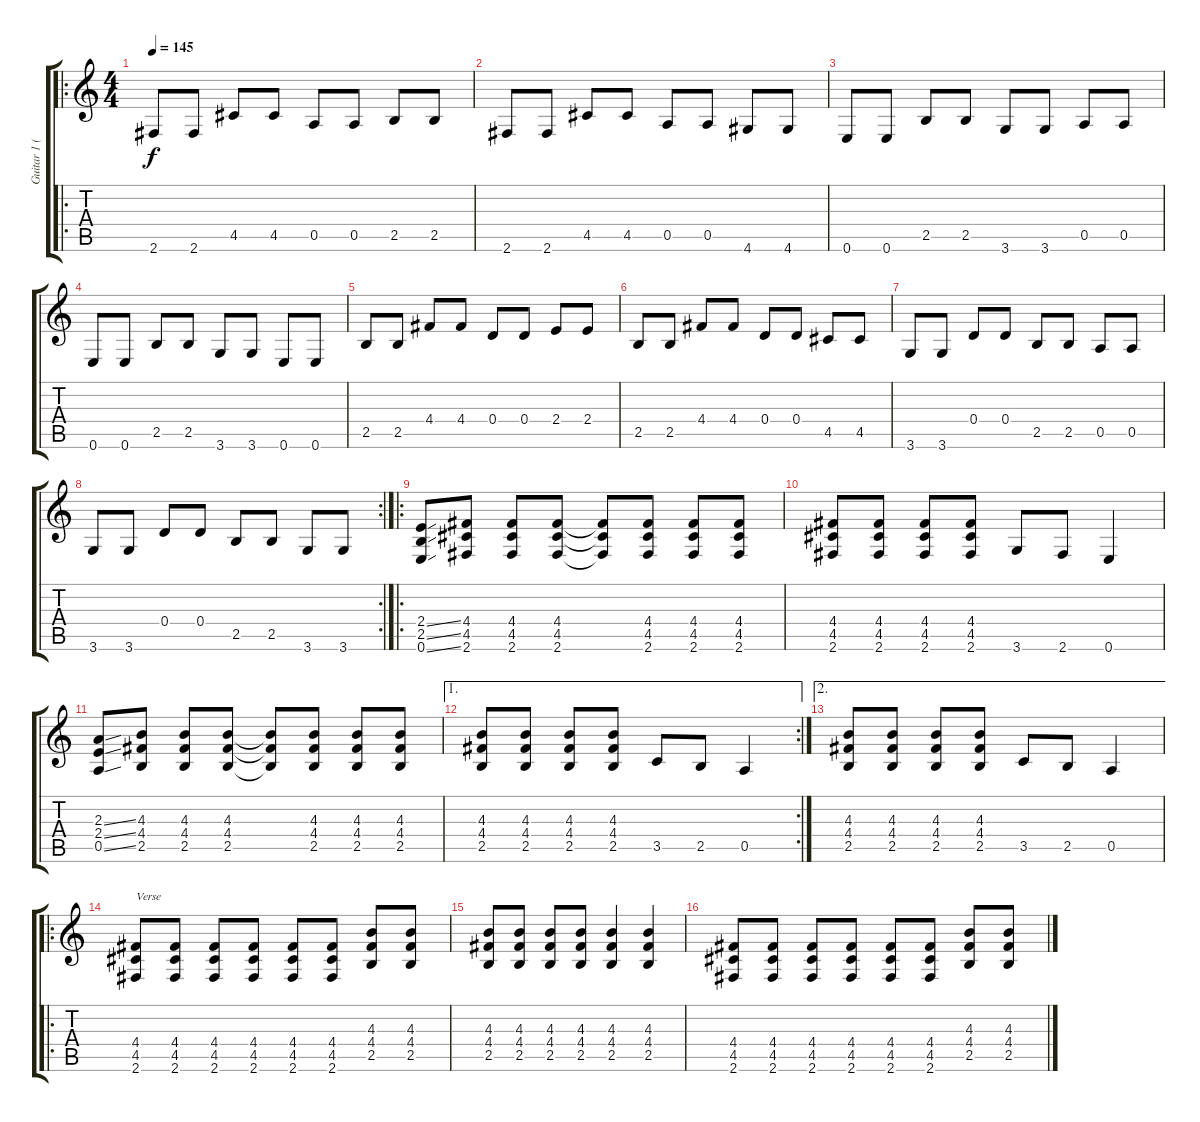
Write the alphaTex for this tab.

\track ("Guitar 1 (Rhythm)" "Guitar 1 (") {instrument distortionguitar}
\staff {score tabs}
\tuning (E4 B3 G3 D3 A2 E2) {hide}
\ro
\ts (4 4)
\tempo 145
\clef g2
\ks c
2.6.8{dy f instrument distortionguitar} 2.6.8 4.5.8 4.5.8 0.5.8 0.5.8 2.5.8 2.5.8 |
2.6.8 2.6.8 4.5.8 4.5.8 0.5.8 0.5.8 4.6.8 4.6.8 |
0.6.8 0.6.8 2.5.8 2.5.8 3.6.8 3.6.8 0.5.8 0.5.8 |
0.6.8 0.6.8 2.5.8 2.5.8 3.6.8 3.6.8 0.6.8 0.6.8 |
2.5.8 2.5.8 4.4.8 4.4.8 0.4.8 0.4.8 2.4.8 2.4.8 |
2.5.8 2.5.8 4.4.8 4.4.8 0.4.8 0.4.8 4.5.8 4.5.8 |
3.6.8 3.6.8 0.4.8 0.4.8 2.5.8 2.5.8 0.5.8 0.5.8 |
\rc 2
3.6.8 3.6.8 0.4.8 0.4.8 2.5.8 2.5.8 3.6.8 3.6.8 |
\ro
(2.4{ss} 2.5{ss} 0.6{ss}).8 (4.4 4.5 2.6).8 (4.4 4.5 2.6).8 (4.4 4.5 2.6).8 (4.4{t} 4.5{t} 2.6{t}).8 (4.4 4.5 2.6).8 (4.4 4.5 2.6).8 (4.4 4.5 2.6).8 |
(4.4 4.5 2.6).8 (4.4 4.5 2.6).8 (4.4 4.5 2.6).8 (4.4 4.5 2.6).8 3.6.8 2.6.8 0.6.4 |
(2.3{ss} 2.4{ss} 0.5{ss}).8 (4.3 4.4 2.5).8 (4.3 4.4 2.5).8 (4.3 4.4 2.5).8 (4.3{t} 4.4{t} 2.5{t}).8 (4.3 4.4 2.5).8 (4.3 4.4 2.5).8 (4.3 4.4 2.5).8 |
\ae 1
\rc 2
(4.3 4.4 2.5).8 (4.3 4.4 2.5).8 (4.3 4.4 2.5).8 (4.3 4.4 2.5).8 3.5.8 2.5.8 0.5.4 |
\ae 2
(4.3 4.4 2.5).8 (4.3 4.4 2.5).8 (4.3 4.4 2.5).8 (4.3 4.4 2.5).8 3.5.8 2.5.8 0.5.4 |
\ro
(4.4 4.5 2.6).8{txt "Verse"} (4.4 4.5 2.6).8 (4.4 4.5 2.6).8 (4.4 4.5 2.6).8 (4.4 4.5 2.6).8 (4.4 4.5 2.6).8 (4.3 4.4 2.5).8 (4.3 4.4 2.5).8 |
(4.3 4.4 2.5).8 (4.3 4.4 2.5).8 (4.3 4.4 2.5).8 (4.3 4.4 2.5).8 (4.3 4.4 2.5).4 (4.3 4.4 2.5).4 |
(4.4 4.5 2.6).8 (4.4 4.5 2.6).8 (4.4 4.5 2.6).8 (4.4 4.5 2.6).8 (4.4 4.5 2.6).8 (4.4 4.5 2.6).8 (4.3 4.4 2.5).8 (4.3 4.4 2.5).8
